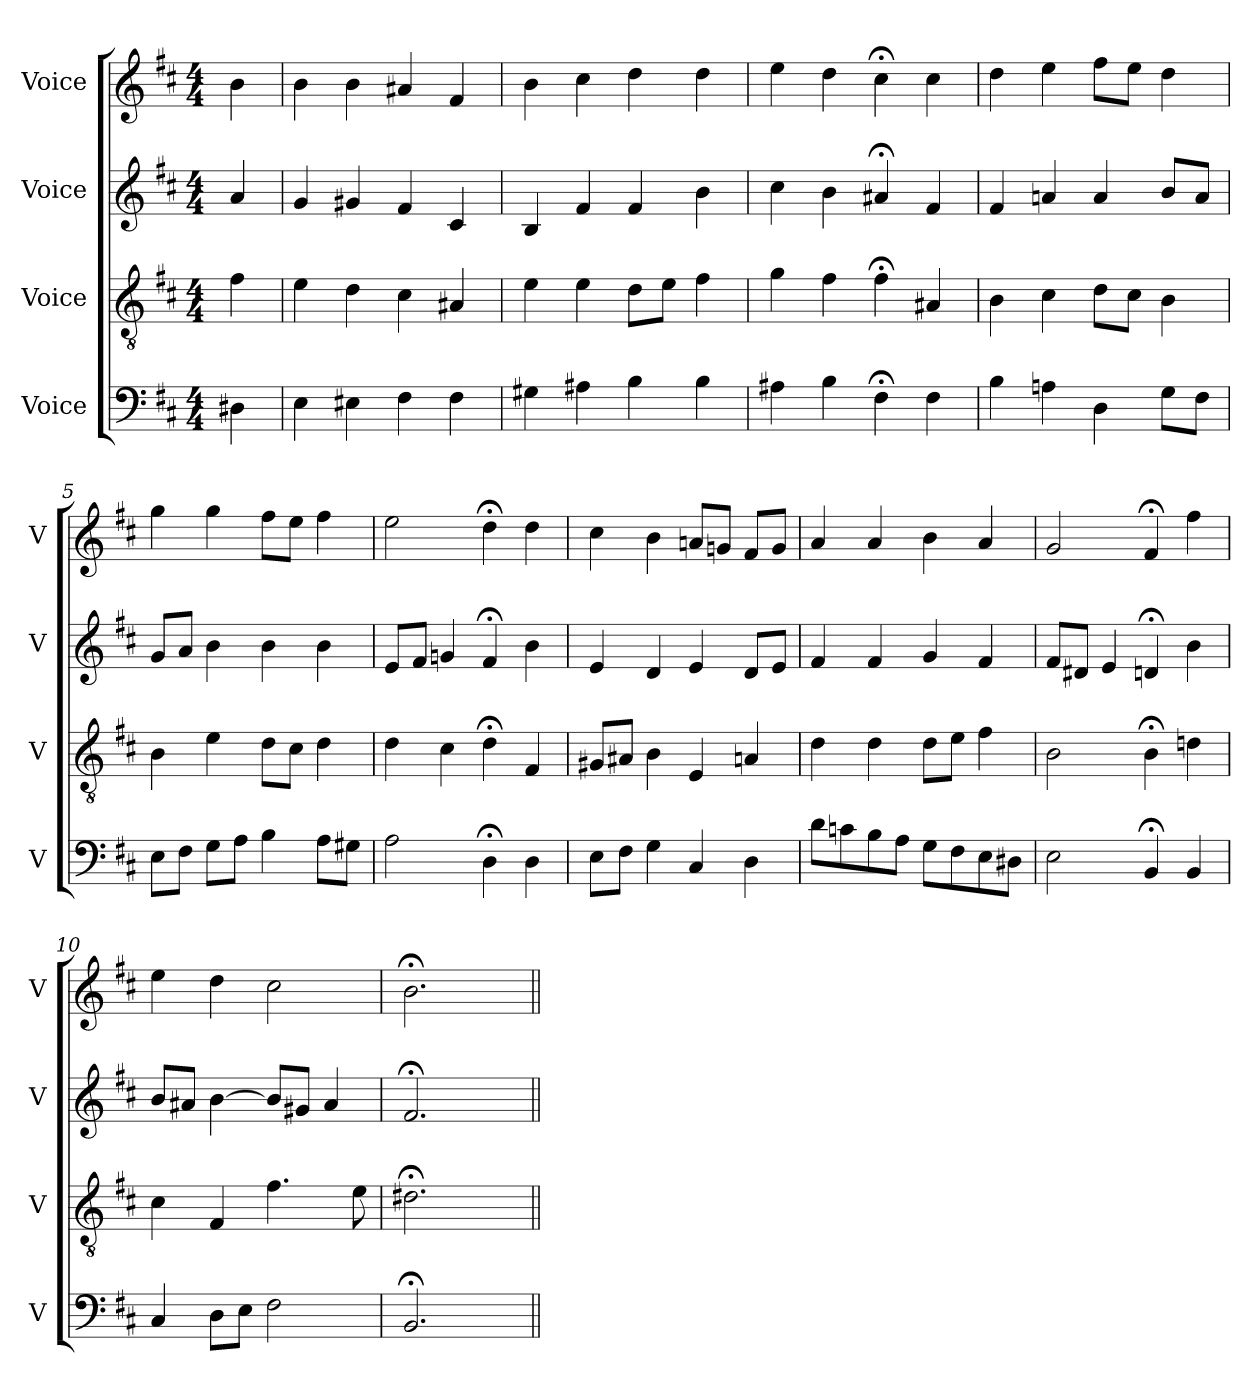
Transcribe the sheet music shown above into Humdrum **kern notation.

**kern	**kern	**kern	**kern
*part4	*part3	*part2	*part1
*staff4	*staff3	*staff2	*staff1
*I"Voice	*I"Voice	*I"Voice	*I"Voice
*I'V	*I'V	*I'V	*I'V
*clefF4	*clefGv2	*clefG2	*clefG2
*k[f#c#]	*k[f#c#]	*k[f#c#]	*k[f#c#]
*M4/4	*M4/4	*M4/4	*M4/4
*MM100	*MM100	*MM100	*MM100
=	=	=	=
4D#X\	4f#\	4a/	4b\
=1	=1	=1	=1
4E\	4e\	4g/	4b\
4E#X\	4d\	4g#X/	4b\
4F#\	4c#\	4f#/	4a#X/
4F#\	4A#X/	4c#/	4f#/
=2	=2	=2	=2
4G#X\	4e\	4B/	4b\
4A#X\	4e\	4f#/	4cc#\
4B\	8d\L	4f#/	4dd\
.	8e\J	.	.
4B\	4f#\	4b\	4dd\
=3	=3	=3	=3
4A#X\	4g\	4cc#\	4ee\
4B\	4f#\	4b\	4dd\
4F#;\	4f#;\	4a#X;/	4cc#;\
4F#\	4A#X/	4f#/	4cc#\
=4	=4	=4	=4
4B\	4B\	4f#/	4dd\
4An\	4c#\	4an/	4ee\
4D\	8d\L	4a/	8ff#\L
.	8c#\J	.	8ee\J
8G\L	4B\	8b/L	4dd\
8F#\J	.	8a/J	.
!!LO:LB:g=z
=5	=5	=5	=5
8E\L	4B\	8g/L	4gg\
8F#\J	.	8a/J	.
8G\L	4e\	4b\	4gg\
8A\J	.	.	.
4B\	8d\L	4b\	8ff#\L
.	8c#\J	.	8ee\J
8A\L	4d\	4b\	4ff#\
8G#X\J	.	.	.
=6	=6	=6	=6
2A\	4d\	8e/L	2ee\
.	.	8f#/J	.
.	4c#\	4gn/	.
4D;\	4d;\	4f#;/	4dd;\
4D\	4F#/	4b\	4dd\
=7	=7	=7	=7
8E\L	8G#X/L	4e/	4cc#\
8F#\J	8A#X/J	.	.
4G\	4B\	4d/	4b\
4C#/	4E/	4e/	8an/L
.	.	.	8gn/J
4D\	4An/	8d/L	8f#/L
.	.	8e/J	8g/J
=8	=8	=8	=8
8d\L	4d\	4f#/	4a/
8cn\	.	.	.
8B\	4d\	4f#/	4a/
8A\J	.	.	.
8G\L	8d\L	4g/	4b\
8F#\	8e\J	.	.
8E\	4f#\	4f#/	4a/
8D#X\J	.	.	.
!!LO:LB:g=z
=9	=9	=9	=9
2E\	2B\	8f#/L	2g/
.	.	8d#X/J	.
.	.	4e/	.
4BB;/	4B;\	4dn;/	4f#;/
4BB/	4dn\	4b\	4ff#\
=10	=10	=10	=10
4C#/	4c#\	8b/L	4ee\
.	.	8a#X/J	.
8D\L	4F#/	[4b\	4dd\
8E\J	.	.	.
2F#\	4.f#\	8b/L]	2cc#\
.	.	8g#X/J	.
.	.	4a#/	.
.	8e\	.	.
=11	=11	=11	=11
2.BB;/	2.d#X;\	2.f#;/	2.b;\
4ryy	4ryy	4ryy	4ryy
=||	=||	=||	=||
*-	*-	*-	*-
